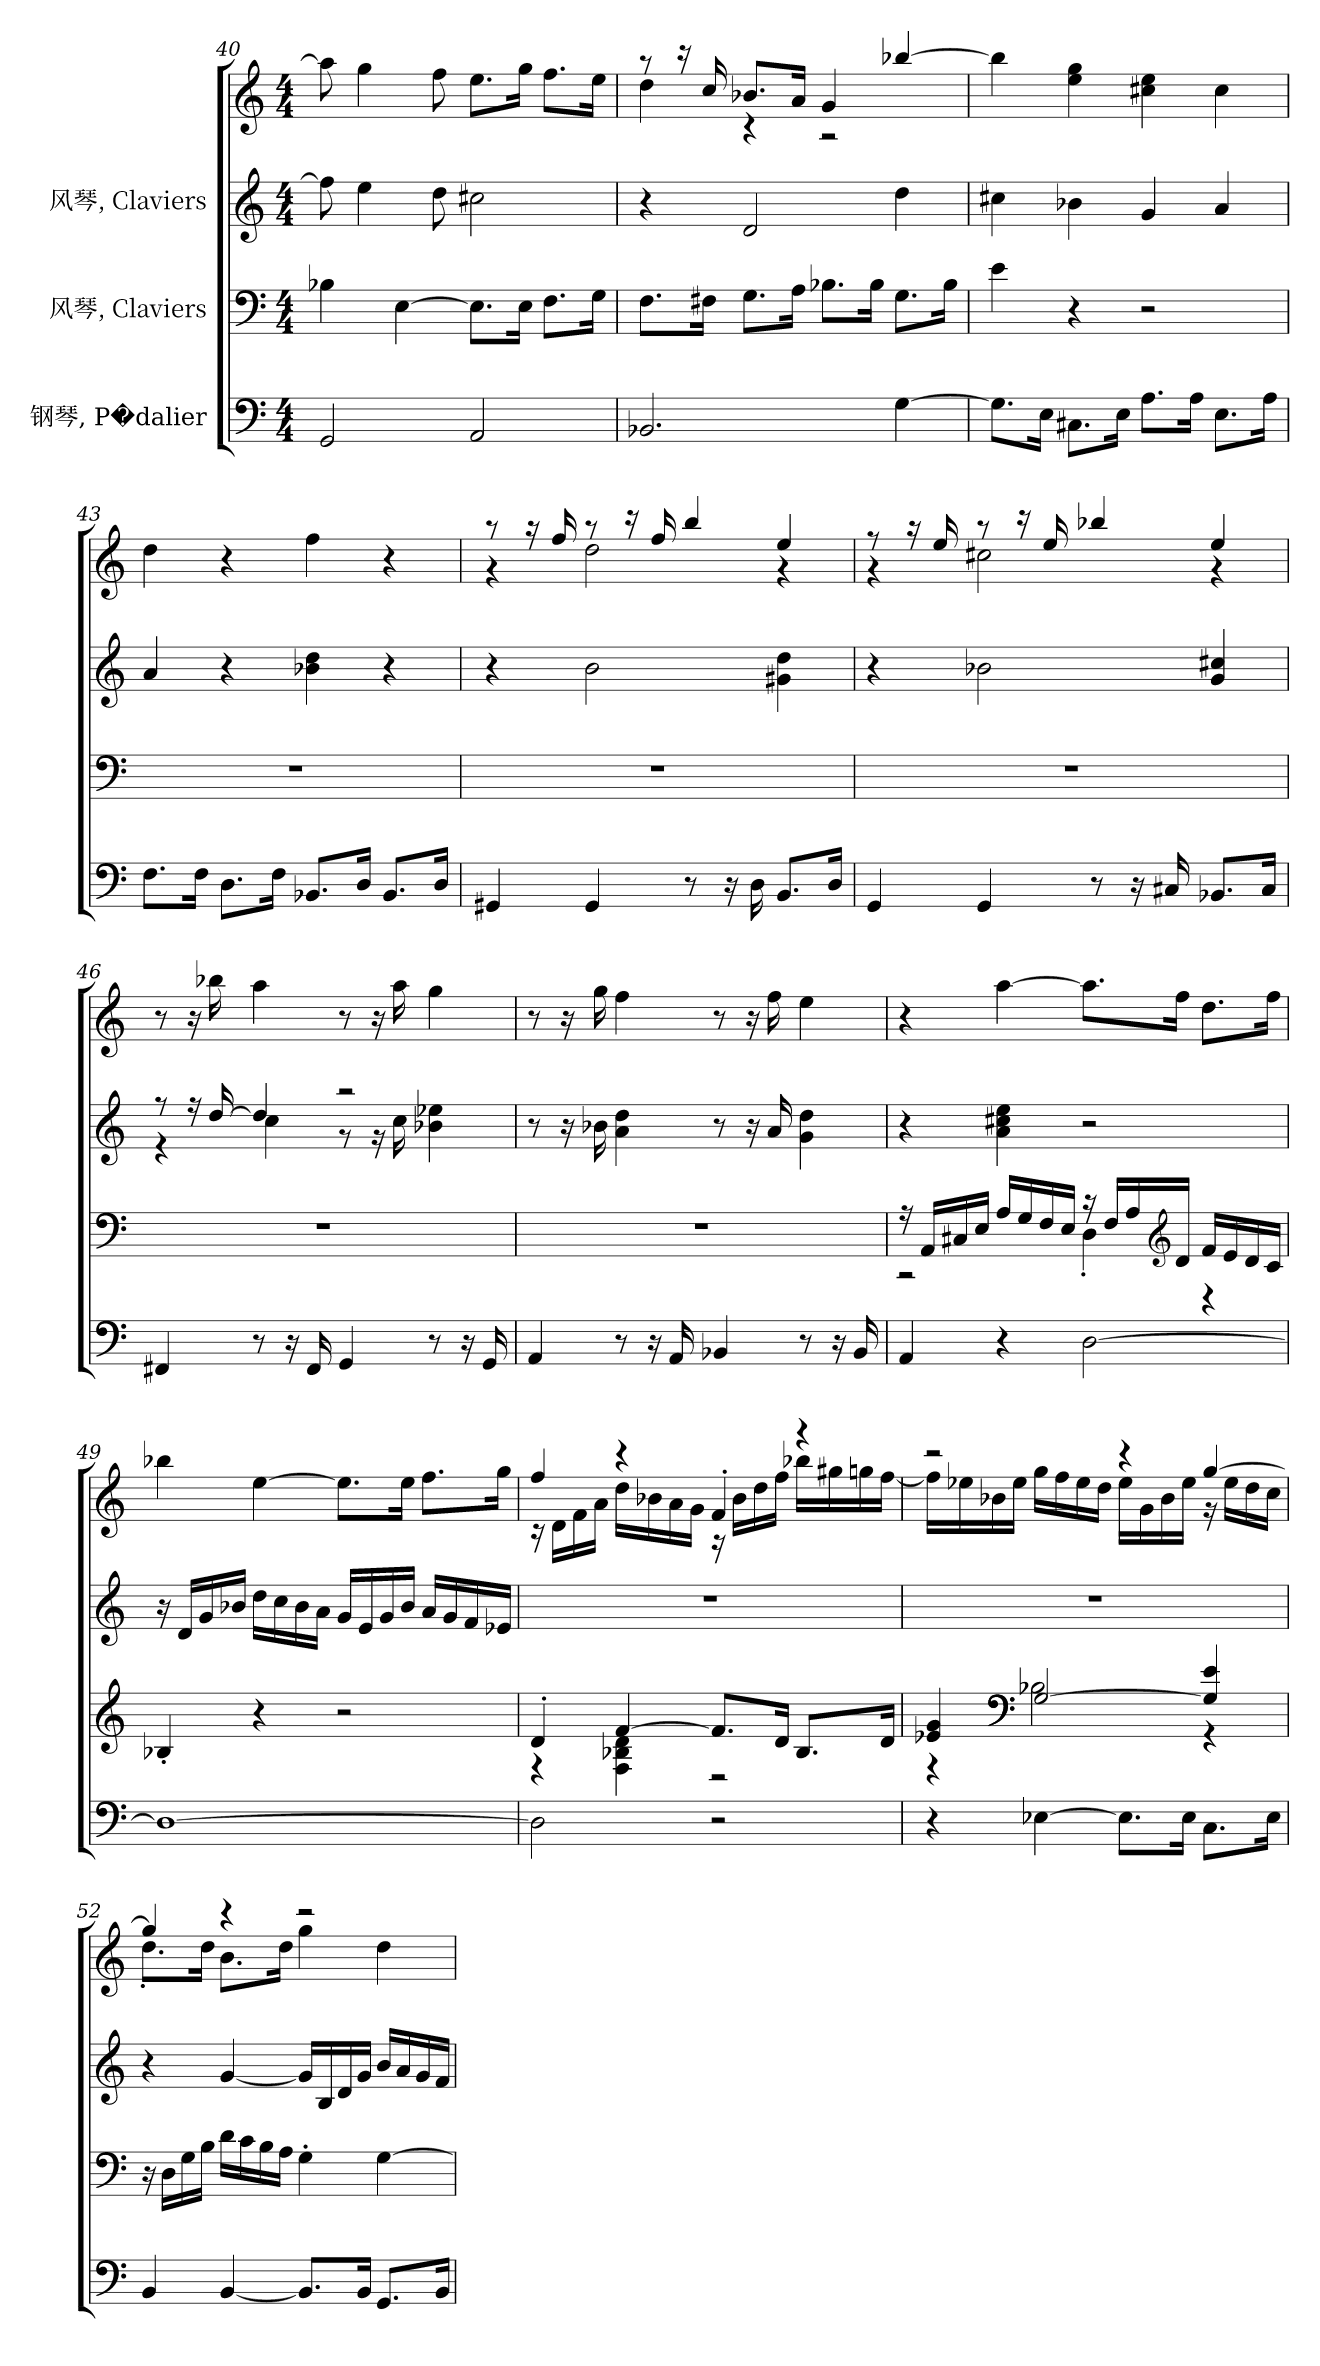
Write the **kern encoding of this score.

**kern	**kern	**kern	**kern
*part3	*part2	*part1	*part1
*staff4	*staff3	*staff2	*staff1
*I"钢琴, P�dalier	*I"风琴, Claviers	*I"风琴, Claviers	*
*clefF4	*clefF4	*clefG2	*clefG2
*k[]	*k[]	*k[]	*k[]
*M4/4	*M4/4	*M4/4	*M4/4
=40	=40	=40	=40
2GG/	4B-X\	8ff\]	8aa\]
.	.	4ee\	4gg\
.	[4E\	.	.
.	.	8dd\	8ff\
2AA/	8.E\L]	2cc#X\	8.ee\L
.	16E\Jk	.	16gg\Jk
.	8.F\L	.	8.ff\L
.	16G\Jk	.	16ee\Jk
!!LO:PB:g=z
=41	=41	=41	=41
*	*	*	*^
2.BB-X/	8.F\L	4r	8r	4dd\
.	.	.	16r	.
.	16F#X\Jk	.	16cc/	.
.	8.G\L	2d/	8.b-X/L	4r
.	16A\Jk	.	16a/Jk	.
.	8.B-X\L	.	4g/	2r
.	16B-\Jk	.	.	.
[4G\	8.G\L	4dd\	[4bb-X/	.
.	16B-\Jk	.	.	.
*	*	*	*v	*v
=42	=42	=42	=42
8.G\L]	4e\	4cc#X\	4bb-\]
16E\Jk	.	.	.
8.C#X\L	4r	4b-X\	4ee\ 4gg\
16E\Jk	.	.	.
8.A\L	2r	4g/	4cc#X\ 4ee\
16A\Jk	.	.	.
8.E\L	.	4a/	4cc#\
16A\Jk	.	.	.
=43	=43	=43	=43
8.F\L	1r	4a/	4dd\
16F\Jk	.	.	.
8.D\L	.	4r	4r
16F\Jk	.	.	.
8.BB-X/L	.	4b-X\ 4dd\	4ff\
16D/Jk	.	.	.
8.BB-/L	.	4r	4r
16D/Jk	.	.	.
!!LO:LB:g=z
=44	=44	=44	=44
*	*	*	*^
4GG#X/	1r	4r	8r	4r
.	.	.	16r	.
.	.	.	16ff/	.
4GG#/	.	2b\	8r	2dd\
.	.	.	16r	.
.	.	.	16ff/	.
8r	.	.	4bb/	.
16r	.	.	.	.
16D\	.	.	.	.
8.BB/L	.	4g#X\ 4dd\	4ee/	4r
16D/Jk	.	.	.	.
=45	=45	=45	=45	=45
4GG/	1r	4r	8r	4r
.	.	.	16r	.
.	.	.	16ee/	.
4GG/	.	2b-X\	8r	2cc#X\
.	.	.	16r	.
.	.	.	16ee/	.
8r	.	.	4bb-X/	.
16r	.	.	.	.
16C#X/	.	.	.	.
8.BB-X/L	.	4g/ 4cc#X/	4ee/	4r
16C#/Jk	.	.	.	.
*	*	*	*v	*v
!!LO:LB:g=z
=46	=46	=46	=46
*	*	*^	*
4FF#X/	1r	8r	4r	8r
.	.	16r	.	16r
.	.	[16dd/	.	16bb-X\
8r	.	4dd/]	4cc\	4aa\
16r	.	.	.	.
16FF#/	.	.	.	.
4GG/	.	2r	8r	8r
.	.	.	16r	16r
.	.	.	16cc\	16aa\
8r	.	.	4b-X\ 4ee-X\	4gg\
16r	.	.	.	.
16GG/	.	.	.	.
*	*	*v	*v	*
=47	=47	=47	=47
4AA/	1r	8r	8r
.	.	16r	16r
.	.	16b-X\	16gg\
8r	.	4a\ 4dd\	4ff\
16r	.	.	.
16AA/	.	.	.
4BB-X/	.	8r	8r
.	.	16r	16r
.	.	16a/	16ff\
8r	.	4g\ 4dd\	4ee\
16r	.	.	.
16BB-/	.	.	.
!!LO:PB:g=z
=48	=48	=48	=48
*	*^	*	*
4AA/	16r	2r	4r	4r
.	16AA/LL	.	.	.
.	16C#X/	.	.	.
.	16E/JJ	.	.	.
4r	16A/LL	.	4a\ 4cc#X\ 4ee\	[4aa\
.	16G/	.	.	.
.	16F/	.	.	.
.	16E/JJ	.	.	.
[2D\	16r	4D'\	2r	8.aa\L]
.	16F/LL	.	.	.
.	16A/	.	.	.
*	*clefG2	*	*	*
.	16d/JJ	.	.	16ff\Jk
.	16f/LL	4r	.	8.dd\L
.	16e/	.	.	.
.	16d/	.	.	.
.	16c/JJ	.	.	16ff\Jk
*	*v	*v	*	*
=49	=49	=49	=49
1D_	4B-X'/	16r	4bb-X\
.	.	16d/LL	.
.	.	16g/	.
.	.	16b-X/JJ	.
.	4r	16dd\LL	[4ee\
.	.	16cc\	.
.	.	16b-\	.
.	.	16a\JJ	.
.	2r	16g/LL	8.ee\L]
.	.	16e/	.
.	.	16g/	.
.	.	16b-/JJ	16ee\Jk
.	.	16a/LL	8.ff\L
.	.	16g/	.
.	.	16f/	.
.	.	16e-X/JJ	16gg\Jk
!!LO:LB:g=z
=50	=50	=50	=50
*	*^	*	*^
2D\]	4d'/	4r	1r	4ff/	16r
.	.	.	.	.	16d\LL
.	.	.	.	.	16f\
.	.	.	.	.	16a\JJ
.	[4f/	4F\ 4B-X\ 4d\	.	4r	16dd\LL
.	.	.	.	.	16b-X\
.	.	.	.	.	16a\
.	.	.	.	.	16g\JJ
2r	8.f/L]	2r	.	4f'/	16r
.	.	.	.	.	16b-\LL
.	.	.	.	.	16dd\
.	16d/Jk	.	.	.	16ff\JJ
.	8.B-/L	.	.	4r	16bb-X\LL
.	.	.	.	.	16gg#X\
.	.	.	.	.	16ggn\
.	16d/Jk	.	.	.	[16ff\JJ
=51	=51	=51	=51	=51	=51
4r	4e-X/ 4g/	4r	1r	2r	16ff\LL]
.	.	.	.	.	16ee-X\
.	.	.	.	.	16b-X\
.	.	.	.	.	16ee-\JJ
*	*clefF4	*	*	*	*
[4E-X\	[2G/	2B-X\	.	.	16gg\LL
.	.	.	.	.	16ff\
.	.	.	.	.	16ee-\
.	.	.	.	.	16dd\JJ
8.E-\L]	.	.	.	4r	16ee-\LL
.	.	.	.	.	16g\
.	.	.	.	.	16b-\
16E-\Jk	.	.	.	.	16ee-\JJ
8.C\L	4G/] 4e-/	4r	.	[4gg/	16r
.	.	.	.	.	16ee-\LL
.	.	.	.	.	16dd\
16E-\Jk	.	.	.	.	16cc\JJ
*	*v	*v	*	*	*
!!LO:LB:g=z	!!
=52	=52	=52	=52	=52
4BB/	16r	4r	4gg/]	8.dd'\L
.	16D\LL	.	.	.
.	16G\	.	.	.
.	16B\JJ	.	.	16dd\Jk
[4BB/	16d\LL	[4g/	4r	8.b\L
.	16c\	.	.	.
.	16B\	.	.	.
.	16A\JJ	.	.	16dd\Jk
8.BB/L]	4G'\	16g/LL]	2r	4gg\
.	.	16B/	.	.
.	.	16d/	.	.
16BB/Jk	.	16g/JJ	.	.
8.GG/L	[4G\	16b/LL	.	4dd\
.	.	16a/	.	.
.	.	16g/	.	.
16BB/Jk	.	16f/JJ	.	.
*	*	*	*v	*v
=	=	=	=
*-	*-	*-	*-
